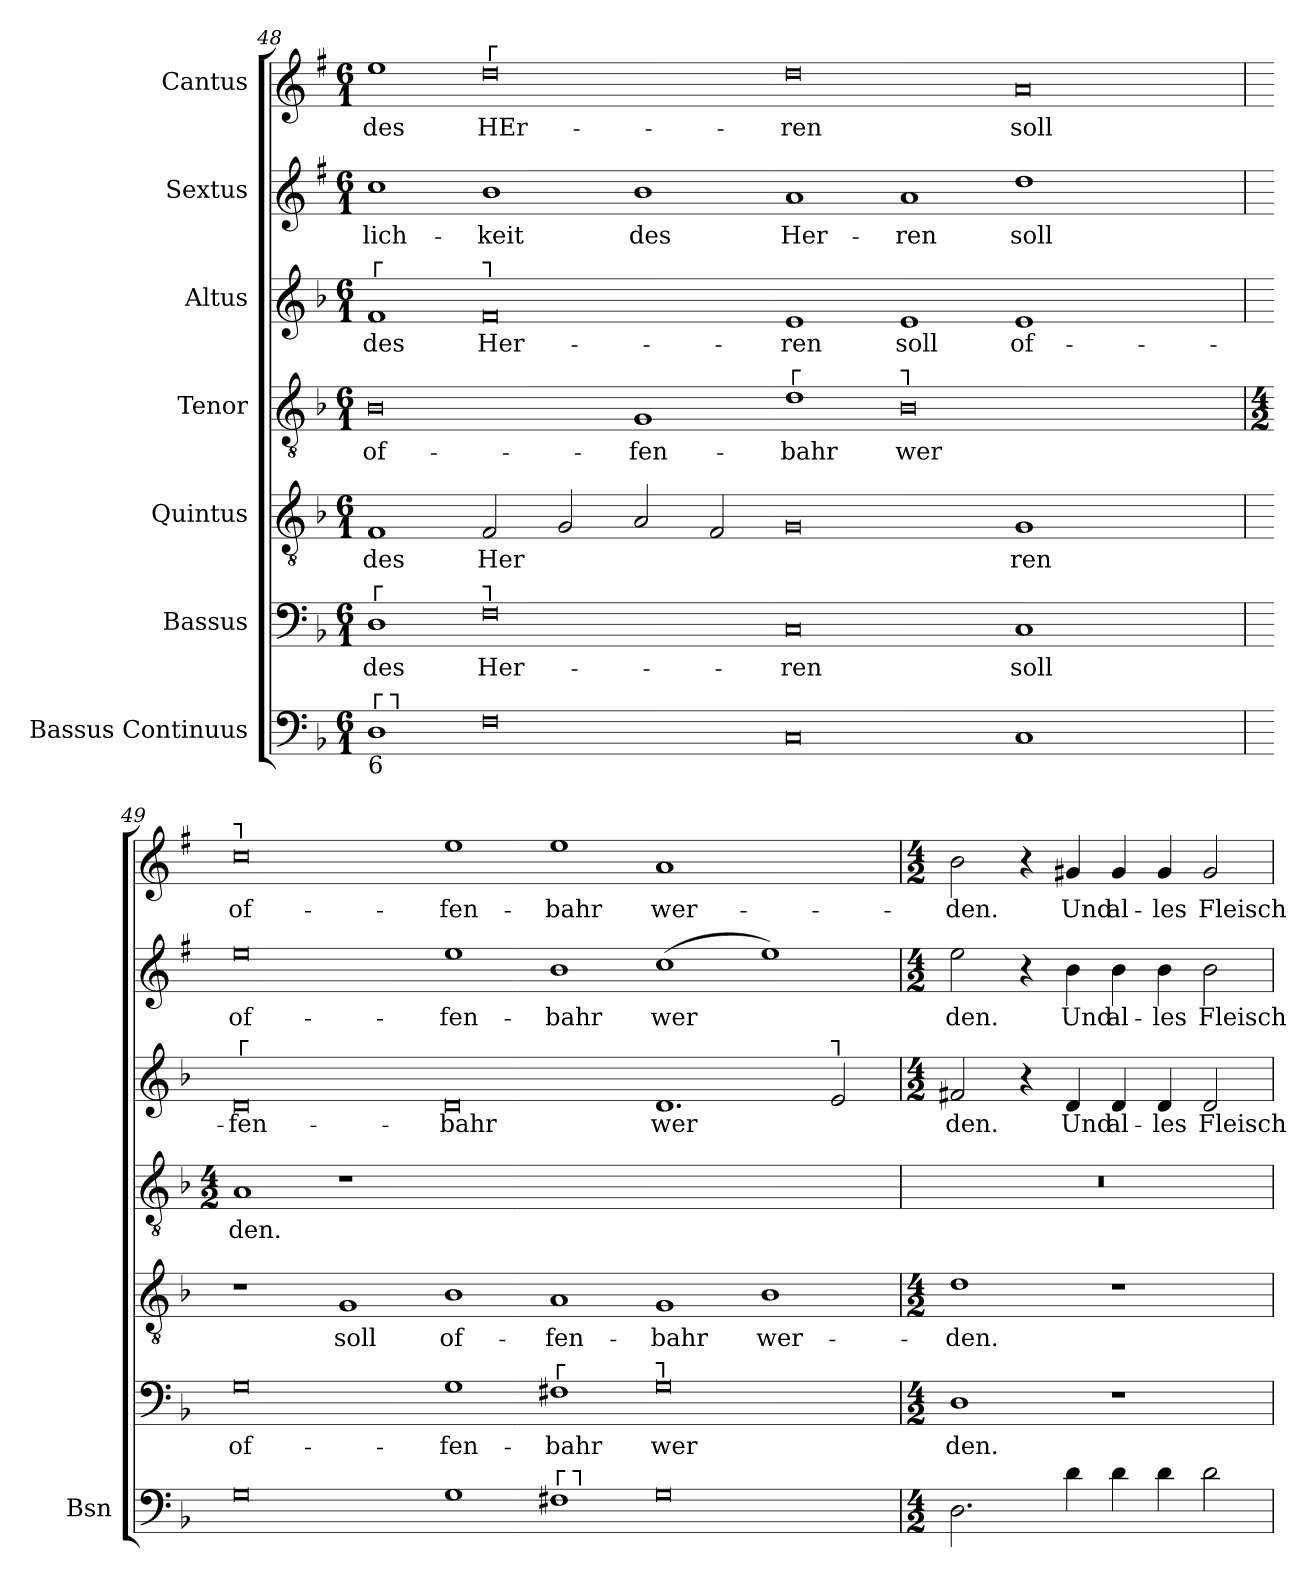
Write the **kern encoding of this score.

**kern	**kern	**text	**kern	**text	**kern	**text	**kern	**text	**kern	**text	**kern	**text
*part7	*part6	*part6	*part5	*part5	*part4	*part4	*part3	*part3	*part2	*part2	*part1	*part1
*staff7	*staff6	*staff6	*staff5	*staff5	*staff4	*staff4	*staff3	*staff3	*staff2	*staff2	*staff1	*staff1
*I"Bassus Continuus	*I"Bassus	*	*I"Quintus	*	*I"Tenor	*	*I"Altus	*	*I"Sextus	*	*I"Cantus	*
*I'Bsn	*	*	*	*	*	*	*	*	*	*	*	*
!!LO:LB:g=z
*clefF4	*clefF4	*	*clefGv2	*	*clefGv2	*	*clefG2	*	*clefG2	*	*clefG2	*
*	*	*	*	*	*	*	*	*	*ITrd1c2	*	*ITrd1c2	*
*k[b-]	*k[b-]	*	*k[b-]	*	*k[b-]	*	*k[b-]	*	*k[b-]	*	*k[b-]	*
*F:	*F:	*	*F:	*	*F:	*	*F:	*	*F:	*	*F:	*
*M6/1	*M6/1	*	*M6/1	*	*M6/1	*	*M6/1	*	*M6/1	*	*M6/1	*
=48	=48	=48	=48	=48	=48	=48	=48	=48	=48	=48	=48	=48
!	!	!	!	!	!	!	!LO:TX:a:t=┌	!	!	!	!	!
!	!LO:TX:a:t=┌	!	!	!	!	!	!	!	!	!	!	!
!LO:TX:a:t=┌               ┐	!	!	!	!	!	!	!	!	!	!	!	!
!LO:TX:b:t=6	!	!	!	!	!	!	!	!	!	!	!	!
!	!	!LO:LY:b	!	!LO:LY:b	!	!LO:LY:b	!	!LO:LY:b	!	!LO:LY:b	!	!LO:LY:b
1D	1D	des	1F	des	0B-	of-	1f	des	1b-	lich-	1dd	des
!	!	!	!	!	!	!	!	!	!	!	!LO:TX:a:t=┌	!
!	!	!	!	!	!	!	!LO:TX:a:t=┐	!	!	!	!	!
!	!LO:TX:a:t=┐	!	!	!	!	!	!	!	!	!	!	!
!	!	!LO:LY:b	!	!LO:LY:b	!	!	!	!LO:LY:b	!	!LO:LY:b	!	!LO:LY:b
0F	0F	Her-	2F	Her	.	.	0f	Her-	1a	-keit	0cc	HEr-
.	.	.	2G	.	.	.	.	.	.	.	.	.
!	!	!	!	!	!	!LO:LY:b	!	!	!	!LO:LY:b	!	!
.	.	.	2A	.	1G	-fen-	.	.	1a	des	.	.
.	.	.	2F	.	.	.	.	.	.	.	.	.
!	!	!	!	!	!LO:TX:a:t=┌	!	!	!	!	!	!	!
!	!	!LO:LY:b	!	!	!	!LO:LY:b	!	!LO:LY:b	!	!LO:LY:b	!	!LO:LY:b
0C	0C	-ren	0G	.	1d	-bahr	1e	-ren	1g	Her-	0cc	-ren
!	!	!	!	!	!LO:TX:a:t=┐	!	!	!	!	!	!	!
!	!	!	!	!	!	!LO:LY:b	!	!LO:LY:b	!	!LO:LY:b	!	!
.	.	.	.	.	0B-	wer	1e	soll	1g	-ren	.	.
!	!	!LO:LY:b	!	!LO:LY:b	!	!	!	!LO:LY:b	!	!LO:LY:b	!	!LO:LY:b
1C	1C	soll	1G	ren	.	.	1e	of-	1cc	soll	0g	soll
1ryy	1ryy	.	1ryy	.	1ryy	.	1ryy	.	1ryy	.	.	.
=49	=49	=49	=49	=49	=49	=49	=49	=49	=49	=49	=49	=49
*	*	*	*	*	*M4/2	*	*	*	*	*	*	*
!	!	!	!	!	!	!	!	!	!	!	!LO:TX:a:t=┐	!
!	!	!	!	!	!	!	!LO:TX:a:t=┌	!	!	!	!	!
!	!	!LO:LY:b	!	!	!	!LO:LY:b	!	!LO:LY:b	!	!LO:LY:b	!	!LO:LY:b
0G	0G	of-	1r	.	1A	den.	0d	-fen-	0dd	of-	0b-	of-
!	!	!	!	!LO:LY:b	!	!	!	!	!	!	!	!
.	.	.	1G	soll	1r	.	.	.	.	.	.	.
!	!	!LO:LY:b	!	!LO:LY:b	!	!	!	!LO:LY:b	!	!LO:LY:b	!	!LO:LY:b
1G	1G	-fen-	1B-	of-	00ryy	.	0d	-bahr	1dd	-fen-	1dd	-fen-
!	!LO:TX:a:t=┌	!	!	!	!	!	!	!	!	!	!	!
!LO:TX:a:t=┌                   ┐	!	!	!	!	!	!	!	!	!	!	!	!
!	!	!LO:LY:b	!	!LO:LY:b	!	!	!	!	!	!LO:LY:b	!	!LO:LY:b
1F#X	1F#X	-bahr	1A	-fen-	.	.	.	.	1a	-bahr	1dd	-bahr
!	!LO:TX:a:t=┐	!	!	!	!	!	!	!	!	!	!	!
!	!	!LO:LY:b	!	!LO:LY:b	!	!	!	!LO:LY:b	!	!LO:LY:b	!	!LO:LY:b
0G	0G	wer	1G	-bahr	.	.	1.d	wer	(>1b-	wer	1g	wer-
!	!	!	!	!LO:LY:b	!	!	!	!	!	!	!	!
.	.	.	1B-	wer-	.	.	.	.	1dd)	.	1ryy	.
!	!	!	!	!	!	!	!LO:TX:a:t=┐	!	!	!	!	!
.	.	.	.	.	.	.	2e	.	.	.	.	.
=50	=50	=50	=50	=50	=50	=50	=50	=50	=50	=50	=50	=50
*M4/2	*M4/2	*	*M4/2	*	*	*	*M4/2	*	*M4/2	*	*M4/2	*
!	!	!LO:LY:b	!	!LO:LY:b	!	!	!	!LO:LY:b	!	!LO:LY:b	!	!LO:LY:b
2.D	1D	den.	1d	-den.	0r	.	2f#X	den.	2dd	den.	2a	-den.
.	.	.	.	.	.	.	4r	.	4r	.	4r	.
!	!	!	!	!	!	!	!	!LO:LY:b	!	!LO:LY:b	!	!LO:LY:b
4d	.	.	.	.	.	.	4d	Und	4a	Und	4f#X	Und
!	!	!	!	!	!	!	!	!LO:LY:b	!	!LO:LY:b	!	!LO:LY:b
4d	1r	.	1r	.	.	.	4d	al-	4a	al-	4f#	al-
!	!	!	!	!	!	!	!	!LO:LY:b	!	!LO:LY:b	!	!LO:LY:b
4d	.	.	.	.	.	.	4d	-les	4a	-les	4f#	-les
!	!	!	!	!	!	!	!	!LO:LY:b	!	!LO:LY:b	!	!LO:LY:b
2d	.	.	.	.	.	.	2d	Fleisch	2a	Fleisch	2f#	Fleisch
=	=	=	=	=	=	=	=	=	=	=	=	=
*-	*-	*-	*-	*-	*-	*-	*-	*-	*-	*-	*-	*-
